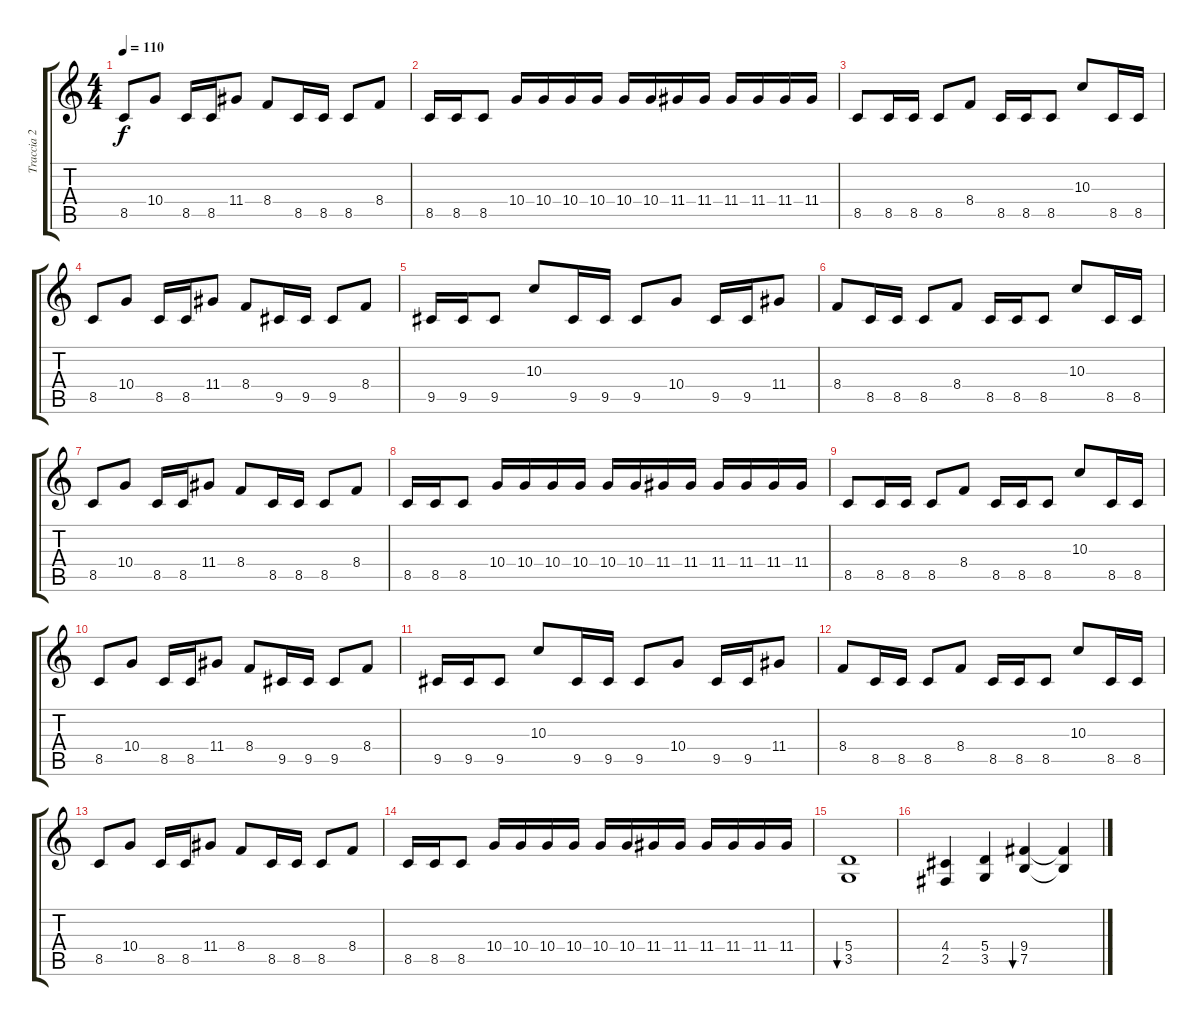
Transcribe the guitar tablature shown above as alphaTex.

\track ("Traccia 2" "Traccia 2") {instrument distortionguitar}
\staff {score tabs}
\tuning (B3 Gb3 D3 A2 E2 B1) {hide}
\ts (4 4)
\tempo 110
\clef g2
\ks c
8.5.8{dy f} 10.4.8 8.5.16 8.5.16 11.4.8 8.4.8 8.5.16 8.5.16 8.5.8 8.4.8 |
8.5.16 8.5.16 8.5.8 10.4.16 10.4.16 10.4.16 10.4.16 10.4.16 10.4.16 11.4.16 11.4.16 11.4.16 11.4.16 11.4.16 11.4.16 |
8.5.8 8.5.16 8.5.16 8.5.8 8.4.8 8.5.16 8.5.16 8.5.8 10.3.8 8.5.16 8.5.16 |
8.5.8 10.4.8 8.5.16 8.5.16 11.4.8 8.4.8 9.5.16 9.5.16 9.5.8 8.4.8 |
9.5.16 9.5.16 9.5.8 10.3.8 9.5.16 9.5.16 9.5.8 10.4.8 9.5.16 9.5.16 11.4.8 |
8.4.8 8.5.16 8.5.16 8.5.8 8.4.8 8.5.16 8.5.16 8.5.8 10.3.8 8.5.16 8.5.16 |
8.5.8 10.4.8 8.5.16 8.5.16 11.4.8 8.4.8 8.5.16 8.5.16 8.5.8 8.4.8 |
8.5.16 8.5.16 8.5.8 10.4.16 10.4.16 10.4.16 10.4.16 10.4.16 10.4.16 11.4.16 11.4.16 11.4.16 11.4.16 11.4.16 11.4.16 |
8.5.8 8.5.16 8.5.16 8.5.8 8.4.8 8.5.16 8.5.16 8.5.8 10.3.8 8.5.16 8.5.16 |
8.5.8 10.4.8 8.5.16 8.5.16 11.4.8 8.4.8 9.5.16 9.5.16 9.5.8 8.4.8 |
9.5.16 9.5.16 9.5.8 10.3.8 9.5.16 9.5.16 9.5.8 10.4.8 9.5.16 9.5.16 11.4.8 |
8.4.8 8.5.16 8.5.16 8.5.8 8.4.8 8.5.16 8.5.16 8.5.8 10.3.8 8.5.16 8.5.16 |
8.5.8 10.4.8 8.5.16 8.5.16 11.4.8 8.4.8 8.5.16 8.5.16 8.5.8 8.4.8 |
8.5.16 8.5.16 8.5.8 10.4.16 10.4.16 10.4.16 10.4.16 10.4.16 10.4.16 11.4.16 11.4.16 11.4.16 11.4.16 11.4.16 11.4.16 |
(5.4 3.5).1{bu 480} |
(4.4 2.5).4 (5.4 3.5).4 (9.4 7.5).4{bu 480} (9.4{t} 7.5{t}).4
